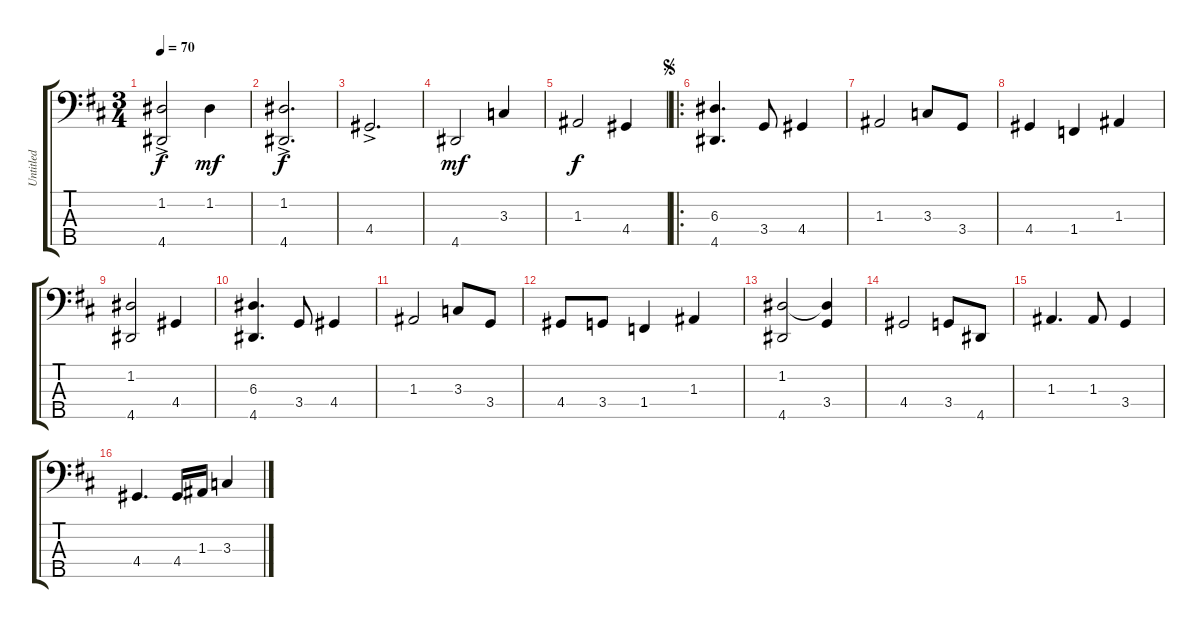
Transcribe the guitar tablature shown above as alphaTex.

\track ("Untitled" "Untitled") {instrument electricbassfinger}
\staff {score tabs}
\tuning (G2 D2 A1 E1 B0) {hide}
\ts (3 4)
\tempo 70
\clef f4
\ks d
(1.2{ac} 4.5{ac}).2{dy f instrument electricbassfinger} 1.2.4{dy mf} |
(1.2{ac} 4.5{ac}).2{d dy f} |
4.4{ac}.2{d} |
4.5.2{dy mf} 3.3.4 |
1.3.2{dy f} 4.4.4 |
\ro
\jump segno
(6.3 4.5).4{d} 3.4.8 4.4.4 |
1.3.2 3.3.8 3.4.8 |
4.4.4 1.4.4 1.3.4 |
(1.2 4.5).2 4.4.4 |
(6.3 4.5).4{d} 3.4.8 4.4.4 |
1.3.2 3.3.8 3.4.8 |
4.4.8 3.4.8 1.4.4 1.3.4 |
(1.2 4.5).2 (1.2{t} 3.4).4 |
4.4.2 3.4.8 4.5.8 |
1.3.4{d} 1.3.8 3.4.4 |
4.4.4{d} 4.4.16 1.3.16 3.3.4
